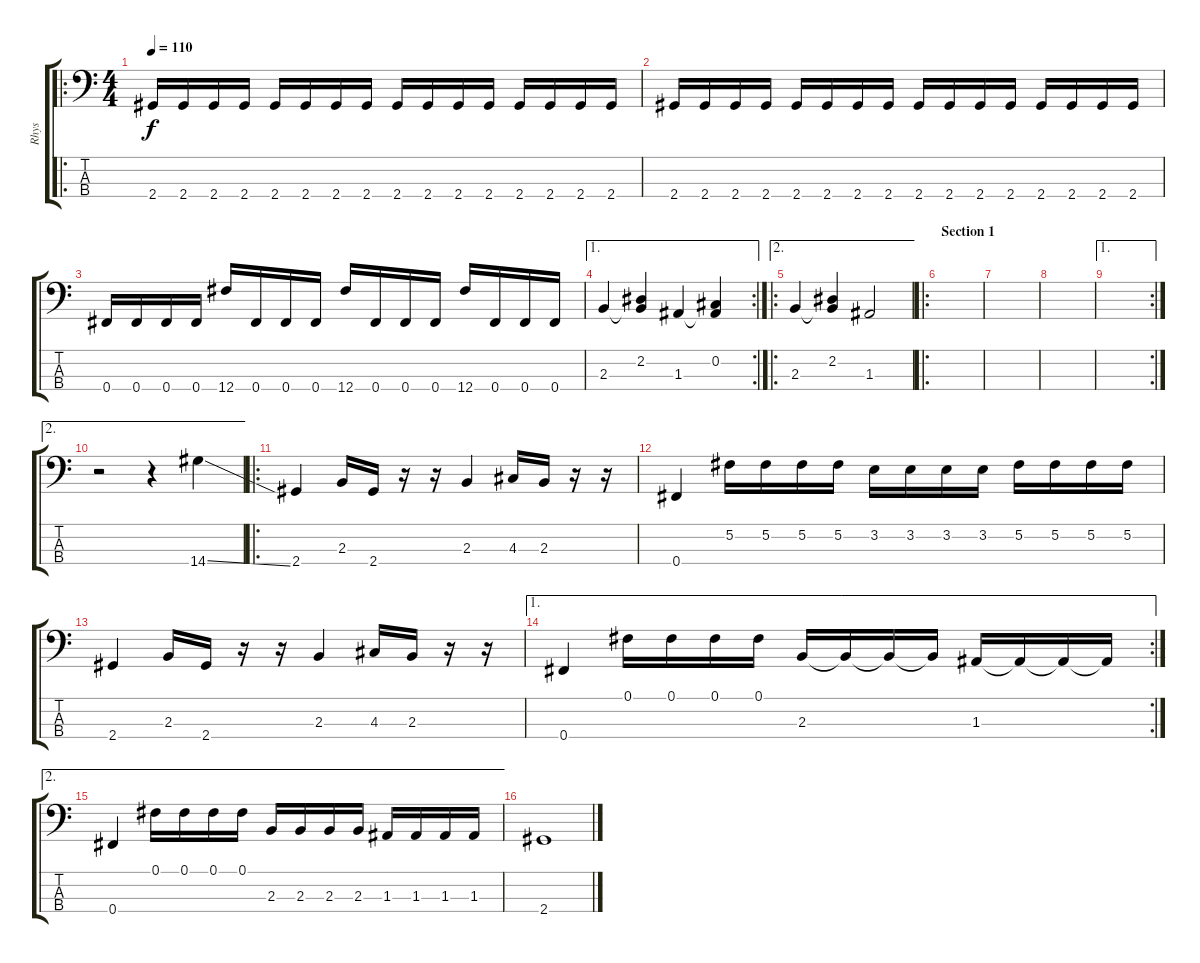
\track ("Rhys" "Rhys") {instrument electricbasspick}
\staff {score tabs}
\tuning (Gb2 Db2 A1 Gb1) {hide}
\ro
\ts (4 4)
\tempo 110
\clef f4
\ks c
2.4.16{dy f} 2.4.16 2.4.16 2.4.16 2.4.16 2.4.16 2.4.16 2.4.16 2.4.16 2.4.16 2.4.16 2.4.16 2.4.16 2.4.16 2.4.16 2.4.16 |
2.4.16 2.4.16 2.4.16 2.4.16 2.4.16 2.4.16 2.4.16 2.4.16 2.4.16 2.4.16 2.4.16 2.4.16 2.4.16 2.4.16 2.4.16 2.4.16 |
0.4.16 0.4.16 0.4.16 0.4.16 12.4.16 0.4.16 0.4.16 0.4.16 12.4.16 0.4.16 0.4.16 0.4.16 12.4.16 0.4.16 0.4.16 0.4.16 |
\ae 1
\rc 2
2.3.4 (2.2 2.3{t}).4 1.3.4 (0.2 1.3{t}).4 |
\ae 2
\ro
2.3.4 (2.2 2.3{t}).4 1.3.2 |
\ro
\section ("" "Section 1")
|
|
|
\ae 1
\rc 2
|
\ae 2
r.2 r.4 14.4{ss}.4 |
\ro
2.4.4 2.3.16 2.4.16 r.16 r.16 2.3.4 4.3.16 2.3.16 r.16 r.16 |
0.4.4 5.2.16 5.2.16 5.2.16 5.2.16 3.2.16 3.2.16 3.2.16 3.2.16 5.2.16 5.2.16 5.2.16 5.2.16 |
2.4.4 2.3.16 2.4.16 r.16 r.16 2.3.4 4.3.16 2.3.16 r.16 r.16 |
\ae 1
\rc 2
0.4.4 0.1.16 0.1.16 0.1.16 0.1.16 2.3.16 2.3{t}.16 2.3{t}.16 2.3{t}.16 1.3.16 1.3{t}.16 1.3{t}.16 1.3{t}.16 |
\ae 2
0.4.4 0.1.16 0.1.16 0.1.16 0.1.16 2.3.16 2.3.16 2.3.16 2.3.16 1.3.16 1.3.16 1.3.16 1.3.16 |
2.4.1
